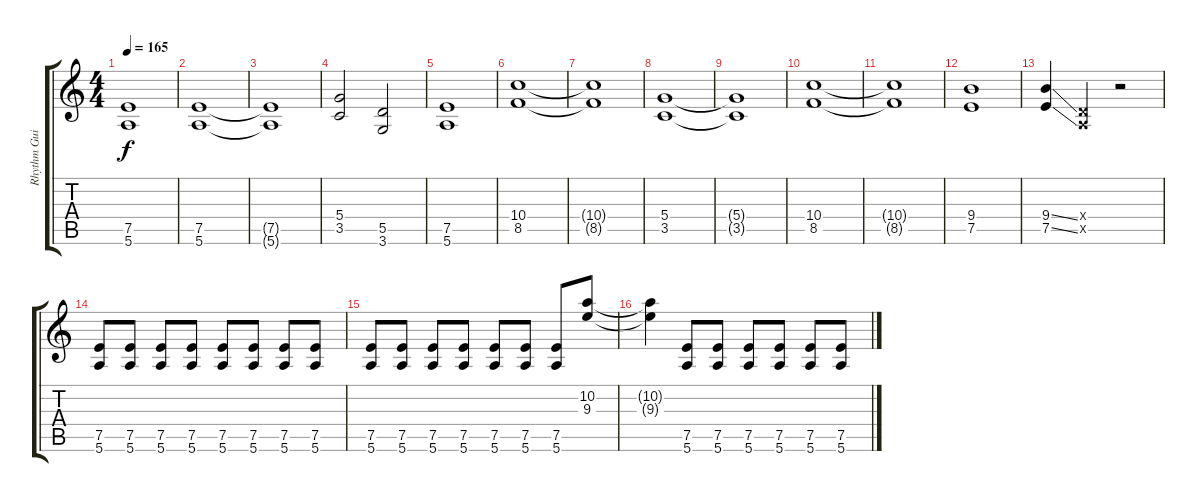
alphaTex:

\track ("Rhythm Guitar" "Rhythm Gui") {instrument distortionguitar}
\staff {score tabs}
\tuning (E4 B3 G3 D3 A2 E2) {hide}
\ts (4 4)
\tempo 165
\clef g2
\ks c
(7.5 5.6).1{dy f} |
(7.5 5.6).1 |
(7.5{t} 5.6{t}).1 |
(5.4 3.5).2 (5.5 3.6).2 |
(7.5 5.6).1 |
(10.4 8.5).1 |
(10.4{t} 8.5{t}).1 |
(5.4 3.5).1 |
(5.4{t} 3.5{t}).1 |
(10.4 8.5).1 |
(10.4{t} 8.5{t}).1 |
(9.4 7.5).1 |
(9.4{ss} 7.5{ss}).4 (0.4{x} 0.5{x}).4 r.2 |
(7.5 5.6).8{instrument electricguitarmuted} (7.5 5.6).8 (7.5 5.6).8 (7.5 5.6).8 (7.5 5.6).8 (7.5 5.6).8 (7.5 5.6).8 (7.5 5.6).8 |
(7.5 5.6).8 (7.5 5.6).8 (7.5 5.6).8 (7.5 5.6).8 (7.5 5.6).8 (7.5 5.6).8 (7.5 5.6).8 (10.2 9.3).8{instrument distortionguitar} |
(10.2{t} 9.3{t}).4 (7.5 5.6).8{instrument electricguitarmuted} (7.5 5.6).8 (7.5 5.6).8 (7.5 5.6).8 (7.5 5.6).8 (7.5 5.6).8
